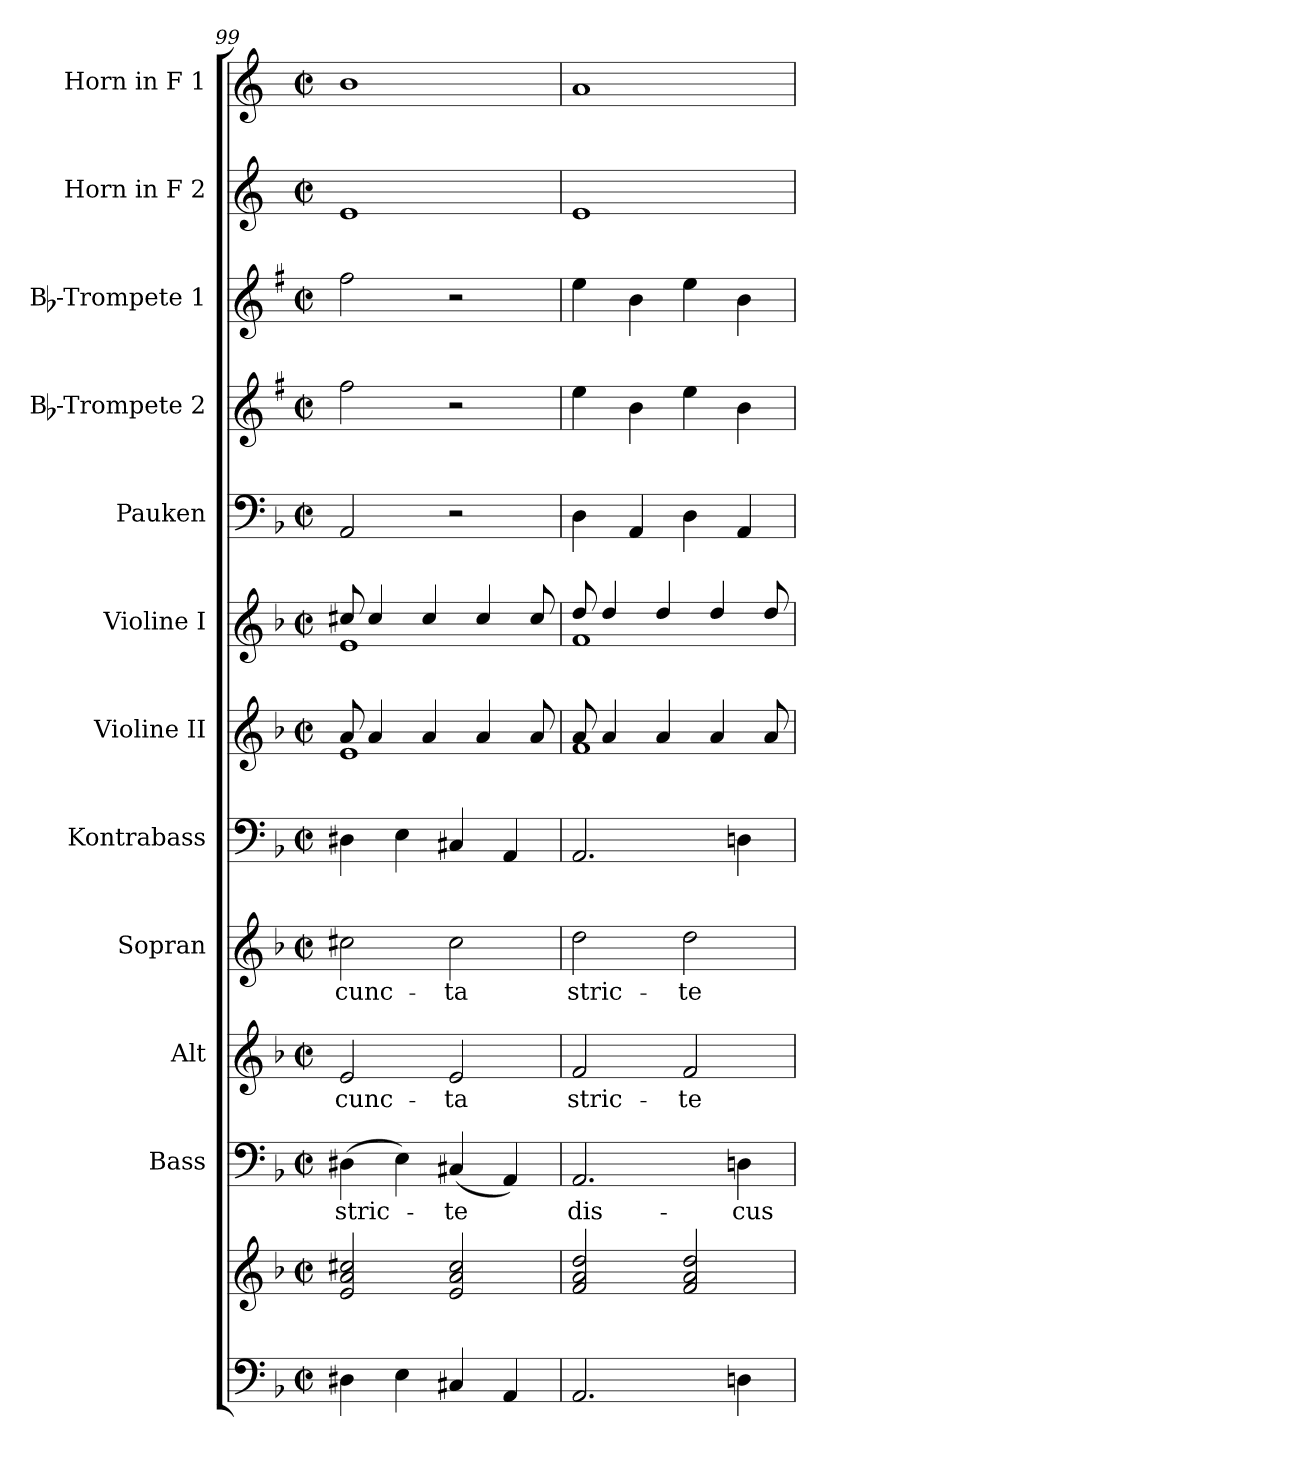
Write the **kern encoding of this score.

**kern	**kern	**kern	**text	**kern	**text	**kern	**text	**kern	**kern	**kern	**kern	**kern	**kern	**kern	**kern
*part12	*part12	*part11	*part11	*part10	*part10	*part9	*part9	*part8	*part7	*part6	*part5	*part4	*part3	*part2	*part1
*staff13	*staff12	*staff11	*staff11	*staff10	*staff10	*staff9	*staff9	*staff8	*staff7	*staff6	*staff5	*staff4	*staff3	*staff2	*staff1
*	*	*I"Bass	*	*I"Alt	*	*I"Sopran	*	*I"Kontrabass	*I"Violine II	*I"Violine I	*I"Pauken	*I"Bb-Trompete 2	*I"Bb-Trompete 1	*I"Horn in F 2	*I"Horn in F 1
*	*	*I'B.	*	*I'A.	*	*I'S.	*	*I'Kb.	*I'Vl. II	*I'Vl. I	*I'Pk.	*I'Bb Trp. 2	*I'Bb Trp. 1	*	*
*clefF4	*clefG2	*clefF4	*	*clefG2	*	*clefG2	*	*clefF4	*clefG2	*clefG2	*clefF4	*clefG2	*clefG2	*clefG2	*clefG2
*	*	*	*	*	*	*	*	*ITrd7c12	*	*	*	*ITrd1c2	*ITrd1c2	*ITrd4c7	*ITrd4c7
*k[b-]	*k[b-]	*k[b-]	*	*k[b-]	*	*k[b-]	*	*k[b-]	*k[b-]	*k[b-]	*k[b-]	*k[b-]	*k[b-]	*k[b-]	*k[b-]
*F:	*F:	*F:	*	*F:	*	*F:	*	*F:	*F:	*F:	*F:	*F:	*F:	*F:	*F:
*M2/2	*M2/2	*M2/2	*	*M2/2	*	*M2/2	*	*M2/2	*M2/2	*M2/2	*M2/2	*M2/2	*M2/2	*M2/2	*M2/2
*met(c|)	*met(c|)	*met(c|)	*	*met(c|)	*	*met(c|)	*	*met(c|)	*met(c|)	*met(c|)	*met(c|)	*met(c|)	*met(c|)	*met(c|)	*met(c|)
=99	=99	=99	=99	=99	=99	=99	=99	=99	=99	=99	=99	=99	=99	=99	=99
!	!	!	!LO:LY:b	!	!LO:LY:b	!	!LO:LY:b	!	!	!	!	!	!	!	!
*	*	*	*	*	*	*	*	*	*^	*^	*	*	*	*	*
4D#X\	2e/ 2a/ 2cc#X/	(>4D#X\	stric-	2e/	cunc-	2cc#X\	cunc-	4DD#X\	8a/	1e	8cc#X/	1e	2AA/	2ee\	2ee\	1A	1e
.	.	.	.	.	.	.	.	.	4a/	.	4cc#/	.	.	.	.	.	.
4E\	.	4E\)	.	.	.	.	.	4EE\	.	.	.	.	.	.	.	.	.
.	.	.	.	.	.	.	.	.	4a/	.	4cc#/	.	.	.	.	.	.
!	!	!	!LO:LY:b	!	!LO:LY:b	!	!LO:LY:b	!	!	!	!	!	!	!	!	!	!
4C#X/	2e/ 2a/ 2cc#/	(<4C#X/	-te	2e/	-ta	2cc#\	-ta	4CC#X/	.	.	.	.	2r	2r	2r	.	.
.	.	.	.	.	.	.	.	.	4a/	.	4cc#/	.	.	.	.	.	.
4AA/	.	4AA/)	.	.	.	.	.	4AAA/	.	.	.	.	.	.	.	.	.
.	.	.	.	.	.	.	.	.	8a/	.	8cc#/	.	.	.	.	.	.
=100	=100	=100	=100	=100	=100	=100	=100	=100	=100	=100	=100	=100	=100	=100	=100	=100	=100
!	!	!	!LO:LY:b	!	!LO:LY:b	!	!LO:LY:b	!	!	!	!	!	!	!	!	!	!
2.AA/	2f/ 2a/ 2dd/	2.AA/	dis-	2f/	stric-	2dd\	stric-	2.AAA/	8a/	1f	8dd/	1f	4D\	4dd\	4dd\	1A	1d
.	.	.	.	.	.	.	.	.	4a/	.	4dd/	.	.	.	.	.	.
.	.	.	.	.	.	.	.	.	.	.	.	.	4AA/	4a\	4a\	.	.
.	.	.	.	.	.	.	.	.	4a/	.	4dd/	.	.	.	.	.	.
!	!	!	!	!	!LO:LY:b	!	!LO:LY:b	!	!	!	!	!	!	!	!	!	!
.	2f/ 2a/ 2dd/	.	.	2f/	-te	2dd\	-te	.	.	.	.	.	4D\	4dd\	4dd\	.	.
.	.	.	.	.	.	.	.	.	4a/	.	4dd/	.	.	.	.	.	.
!	!	!	!LO:LY:b	!	!	!	!	!	!	!	!	!	!	!	!	!	!
4Dn\	.	4Dn\	-cus-	.	.	.	.	4DDn\	.	.	.	.	4AA/	4a\	4a\	.	.
.	.	.	.	.	.	.	.	.	8a/	.	8dd/	.	.	.	.	.	.
*	*	*	*	*	*	*	*	*	*v	*v	*	*	*	*	*	*	*
*	*	*	*	*	*	*	*	*	*	*v	*v	*	*	*	*	*
=	=	=	=	=	=	=	=	=	=	=	=	=	=	=	=
*-	*-	*-	*-	*-	*-	*-	*-	*-	*-	*-	*-	*-	*-	*-	*-
